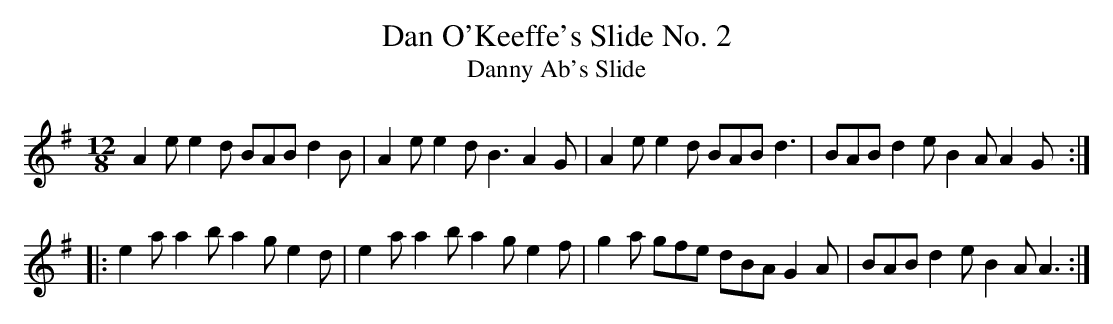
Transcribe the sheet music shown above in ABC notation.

X:1
T:Dan O'Keeffe's Slide No. 2
T:Danny Ab's Slide
M:12/8
L:1/8
K:ADor
A2e e2d BAB d2B | A2e e2d B3A2G | A2e e2d BAB d3 | BAB d2e B2A A2G ::
e2a a2b a2g e2d|e2a a2b a2g e2f| g2a gfe dBA G2A|BAB d2e B2A A3:|
